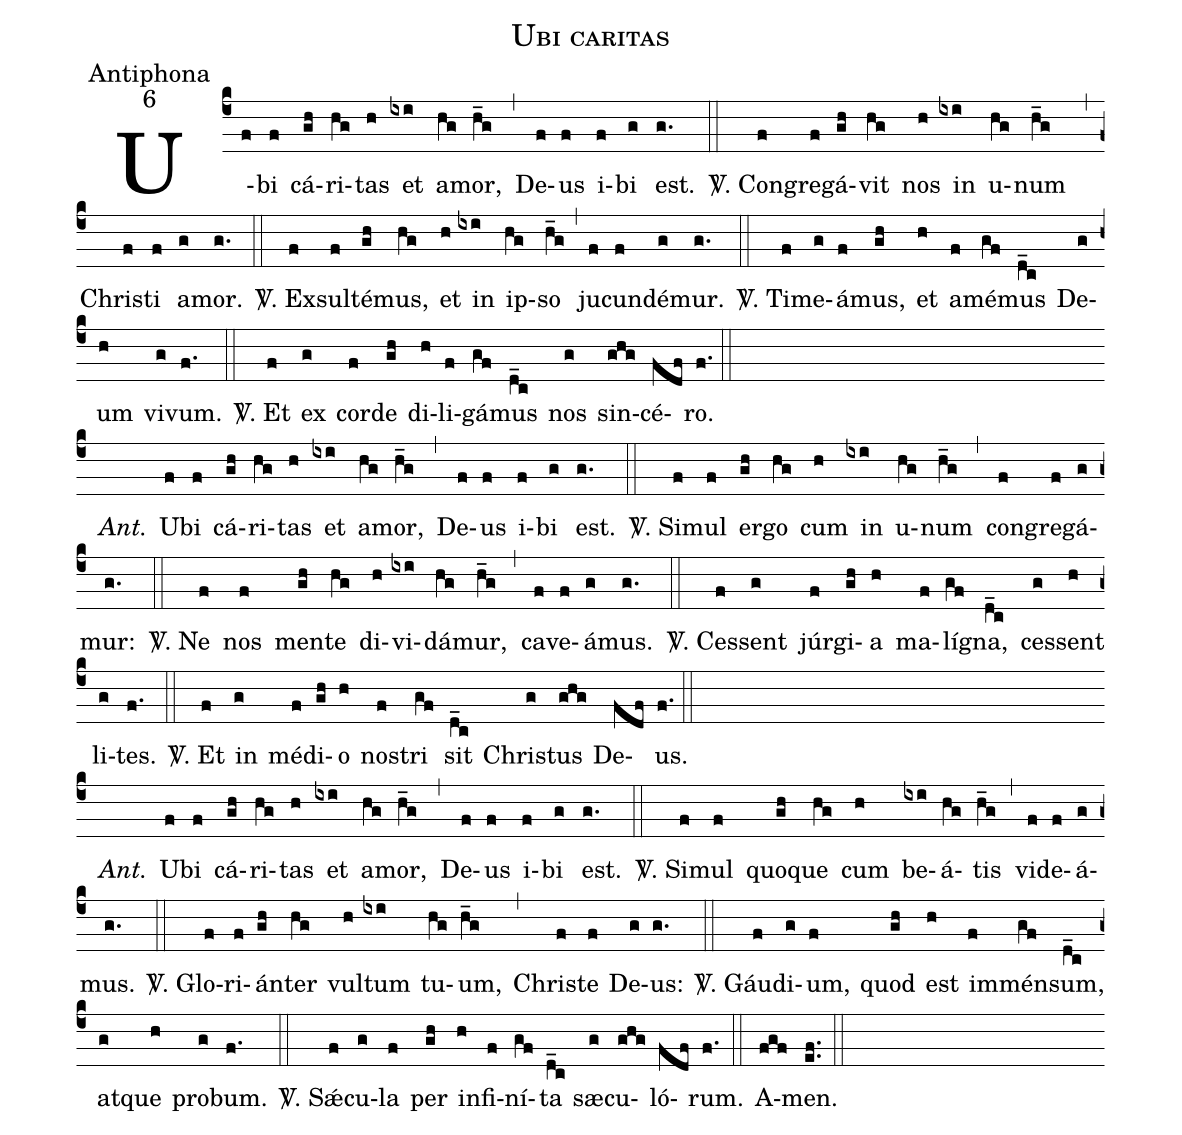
name: Ubi caritas;
office-part: Antiphona;
mode: 6;
%%
(c4) U(f)bi(f) cá(gh)ri(hg)tas(h) et(ixi) a(hg)mor,(h_g) (,) De(f)us(f) i(f)bi(g) est.(g.) (::)
<sp>V/</sp>. Con(f)gre(f)gá(gh)vit(hg) nos(h) in(ixi) u(hg)num(h_g) (,) Chris(f)ti(f) a(g)mor.(g.) (::)
<sp>V/</sp>. Ex(f)sul(f)té(gh)mus,(hg) et(h) in(ixi) ip(hg)so(h_g) (,) ju(f)cun(f)dé(g)mur.(g.) (::)
<sp>V/</sp>. Ti(f)me(g)á(f)mus,(gh) et(h) a(f)mé(gf)mus(d_c) De(g)um(h) vi(g)vum.(f.) (::)
<sp>V/</sp>. Et(f) ex(g) cor(f)de(gh) di(h)li(f)gá(gf)mus(d_c) nos(g) sin(ghg)cé(fdf)ro.(f.) (::)
(Z-)
<i>Ant.</i>() U(f)bi(f) cá(gh)ri(hg)tas(h) et(ixi) a(hg)mor,(h_g) (,) De(f)us(f) i(f)bi(g) est.(g.) (::)
<sp>V/</sp>. Si(f)mul(f) er(gh)go(hg) cum(h) in(ixi) u(hg)num(h_g) (,) con(f)gre(f)gá(g)mur:(g.) (::)
<sp>V/</sp>. Ne(f) nos(f) men(gh)te(hg) di(h)vi(ixi)dá(hg)mur,(h_g) (,) ca(f)ve(f)á(g)mus.(g.) (::)
<sp>V/</sp>. Ces(f)sent(g) júr(f)gi(gh)a(h) ma(f)lí(gf)gna,(d_c) ces(g)sent(h) li(g)tes.(f.) (::)
<sp>V/</sp>. Et(f) in(g) mé(f)di(gh)o(h) nos(f)tri(gf) sit(d_c) Chris(g)tus(ghg) De(fdf)us.(f.) (::)
(Z-)
<i>Ant.</i>() U(f)bi(f) cá(gh)ri(hg)tas(h) et(ixi) a(hg)mor,(h_g) (,) De(f)us(f) i(f)bi(g) est.(g.) (::)
<sp>V/</sp>. Si(f)mul(f) quo(gh)que(hg) cum(h) be(ixi)á(hg)tis(h_g) (,) vi(f)de(f)á(g)mus.(g.) (::)
<sp>V/</sp>. Glo(f)ri(f)án(gh)ter(hg) vul(h)tum(ixi) tu(hg)um,(h_g) (,) Chris(f)te(f) De(g)us:(g.) (::)
<sp>V/</sp>. Gáu(f)di(g)um,(f) quod(gh) est(h) im(f)mén(gf)sum,(d_c) at(g)que(h) pro(g)bum.(f.) (::)
<sp>V/</sp>. Sǽ(f)cu(g)la(f) per(gh) in(h)fi(f)ní(gf)ta(d_c) sæ(g)cu(ghg)ló(fdf)rum.(f.) (::)
A(fgf)men.(ef..) (::)
